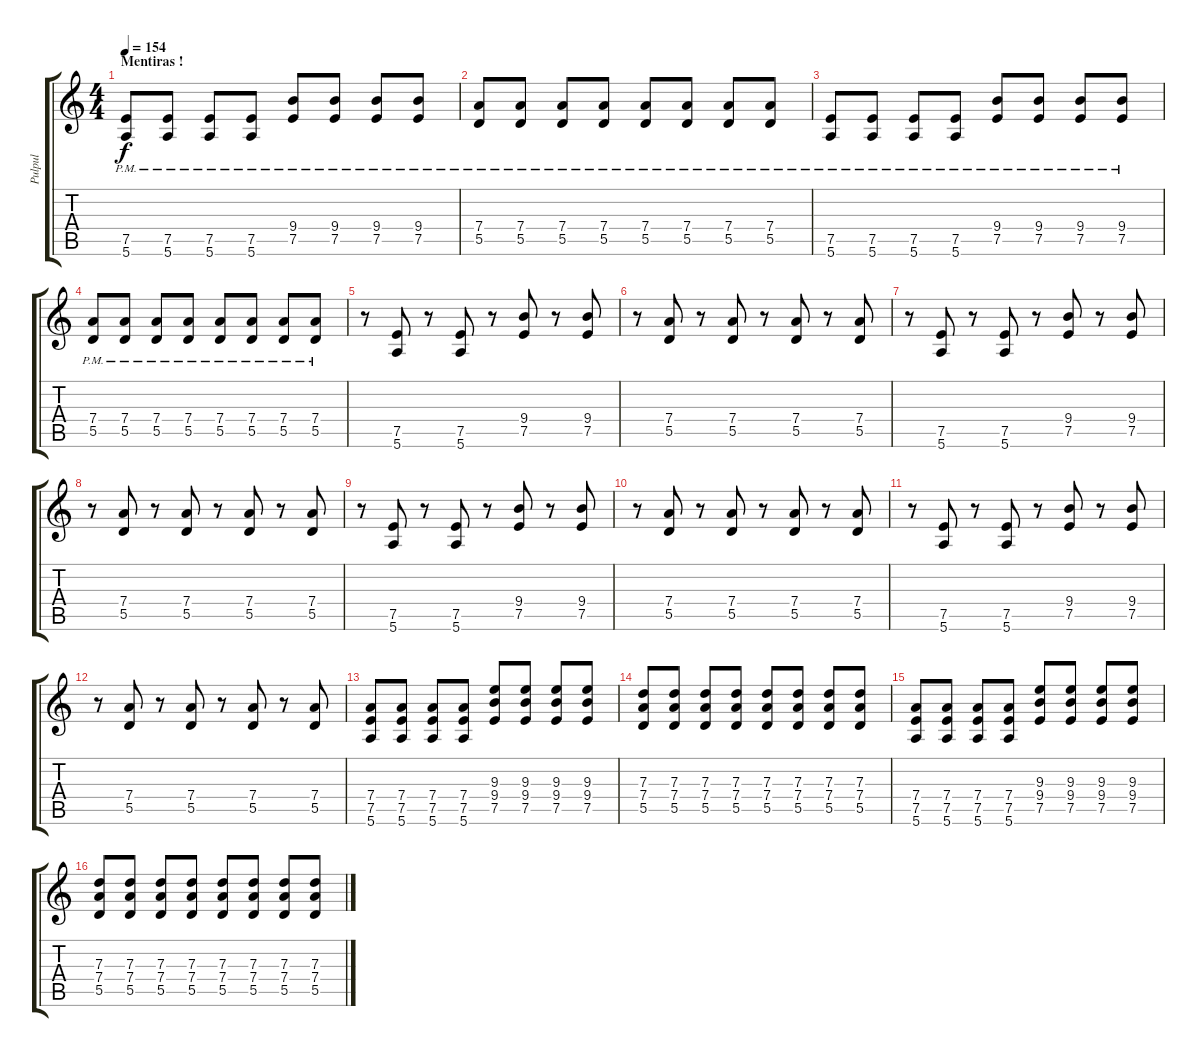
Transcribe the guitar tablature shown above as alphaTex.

\track ("Pulpul" "Pulpul") {instrument overdrivenguitar}
\staff {score tabs}
\tuning (E4 B3 G3 D3 A2 E2) {hide}
\ts (4 4)
\section ("" "Mentiras !")
\tempo 154
\clef g2
\ks c
(7.5{pm} 5.6{pm}).8{dy f} (7.5{pm} 5.6).8 (7.5{pm} 5.6).8 (7.5{pm} 5.6).8 (9.4{pm} 7.5).8 (9.4{pm} 7.5).8 (9.4{pm} 7.5).8 (9.4{pm} 7.5).8 |
(7.4{pm} 5.5).8 (7.4{pm} 5.5).8 (7.4{pm} 5.5).8 (7.4{pm} 5.5).8 (7.4{pm} 5.5).8 (7.4{pm} 5.5).8 (7.4{pm} 5.5).8 (7.4{pm} 5.5).8 |
(7.5{pm} 5.6{pm}).8 (7.5{pm} 5.6).8 (7.5{pm} 5.6).8 (7.5{pm} 5.6).8 (9.4{pm} 7.5).8 (9.4{pm} 7.5).8 (9.4{pm} 7.5).8 (9.4{pm} 7.5).8 |
(7.4{pm} 5.5).8 (7.4{pm} 5.5).8 (7.4{pm} 5.5).8 (7.4{pm} 5.5).8 (7.4{pm} 5.5).8 (7.4{pm} 5.5).8 (7.4{pm} 5.5).8 (7.4{pm} 5.5).8 |
r.8 (7.5 5.6).8 r.8 (7.5 5.6).8 r.8 (9.4 7.5).8 r.8 (9.4 7.5).8 |
r.8 (7.4 5.5).8 r.8 (7.4 5.5).8 r.8 (7.4 5.5).8 r.8 (7.4 5.5).8 |
r.8 (7.5 5.6).8 r.8 (7.5 5.6).8 r.8 (9.4 7.5).8 r.8 (9.4 7.5).8 |
r.8 (7.4 5.5).8 r.8 (7.4 5.5).8 r.8 (7.4 5.5).8 r.8 (7.4 5.5).8 |
r.8 (7.5 5.6).8 r.8 (7.5 5.6).8 r.8 (9.4 7.5).8 r.8 (9.4 7.5).8 |
r.8 (7.4 5.5).8 r.8 (7.4 5.5).8 r.8 (7.4 5.5).8 r.8 (7.4 5.5).8 |
r.8 (7.5 5.6).8 r.8 (7.5 5.6).8 r.8 (9.4 7.5).8 r.8 (9.4 7.5).8 |
r.8 (7.4 5.5).8 r.8 (7.4 5.5).8 r.8 (7.4 5.5).8 r.8 (7.4 5.5).8 |
(7.4 7.5 5.6).8 (7.4 7.5 5.6).8 (7.4 7.5 5.6).8 (7.4 7.5 5.6).8 (9.3 9.4 7.5).8 (9.3 9.4 7.5).8 (9.3 9.4 7.5).8 (9.3 9.4 7.5).8 |
(7.3 7.4 5.5).8 (7.3 7.4 5.5).8 (7.3 7.4 5.5).8 (7.3 7.4 5.5).8 (7.3 7.4 5.5).8 (7.3 7.4 5.5).8 (7.3 7.4 5.5).8 (7.3 7.4 5.5).8 |
(7.4 7.5 5.6).8 (7.4 7.5 5.6).8 (7.4 7.5 5.6).8 (7.4 7.5 5.6).8 (9.3 9.4 7.5).8 (9.3 9.4 7.5).8 (9.3 9.4 7.5).8 (9.3 9.4 7.5).8 |
(7.3 7.4 5.5).8 (7.3 7.4 5.5).8 (7.3 7.4 5.5).8 (7.3 7.4 5.5).8 (7.3 7.4 5.5).8 (7.3 7.4 5.5).8 (7.3 7.4 5.5).8 (7.3 7.4 5.5).8
